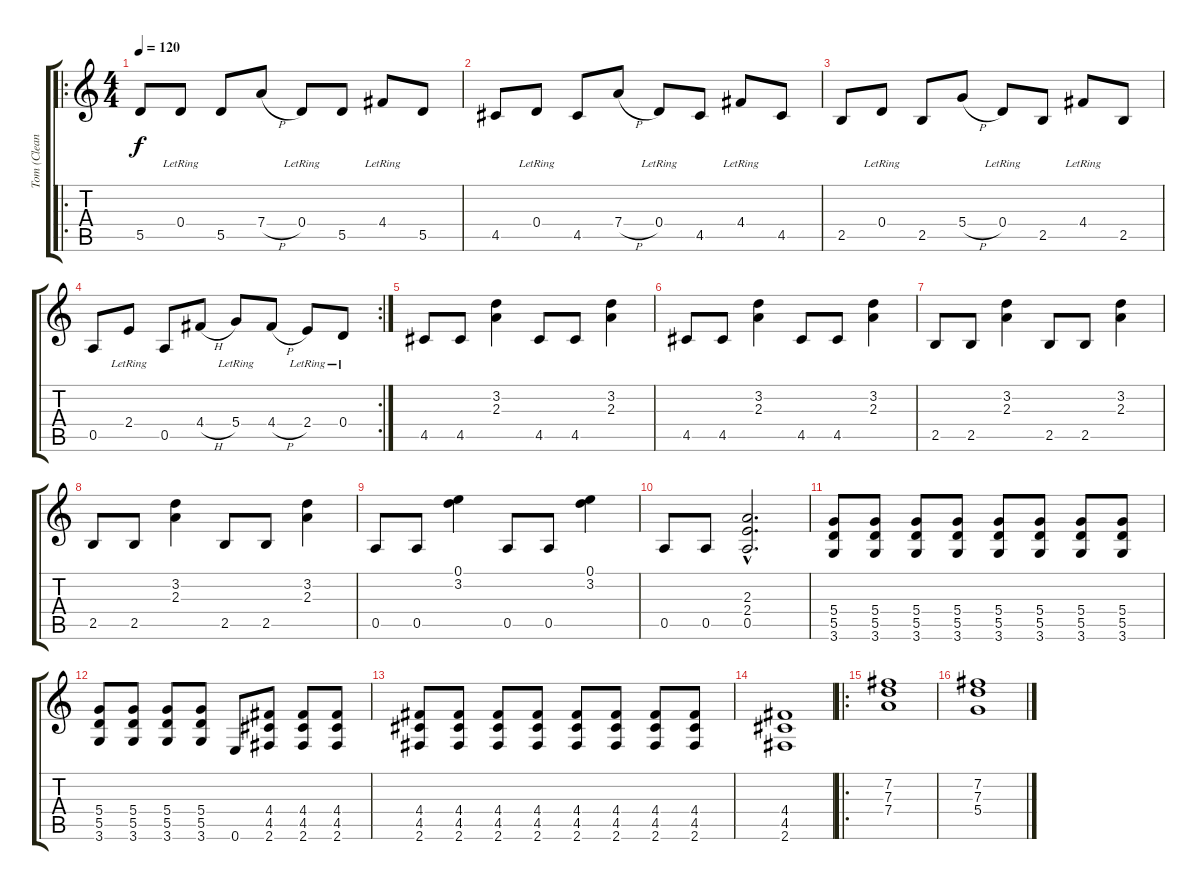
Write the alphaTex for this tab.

\track ("Tom (Clean Guitar)" "Tom (Clean") {instrument electricguitarclean}
\staff {score tabs}
\tuning (E4 B3 G3 D3 A2 E2) {hide}
\ro
\ts (4 4)
\tempo 120
\clef g2
\ks c
5.5.8{dy f instrument electricguitarclean} 0.4{lr}.8 5.5.8 7.4{h}.8 0.4{lr}.8 5.5.8 4.4{lr}.8 5.5.8 |
4.5.8 0.4{lr}.8 4.5.8 7.4{h}.8 0.4{lr}.8 4.5.8 4.4{lr}.8 4.5.8 |
2.5.8 0.4{lr}.8 2.5.8 5.4{h}.8 0.4{lr}.8 2.5.8 4.4{lr}.8 2.5.8 |
\rc 2
0.5.8 2.4{lr}.8 0.5.8 4.4{h}.8 5.4{lr}.8 4.4{h}.8 2.4{lr}.8 0.4{lr}.8 |
4.5.8 4.5.8 (3.2 2.3).4 4.5.8 4.5.8 (3.2 2.3).4 |
4.5.8 4.5.8 (3.2 2.3).4 4.5.8 4.5.8 (3.2 2.3).4 |
2.5.8 2.5.8 (3.2 2.3).4 2.5.8 2.5.8 (3.2 2.3).4 |
2.5.8 2.5.8 (3.2 2.3).4 2.5.8 2.5.8 (3.2 2.3).4 |
0.5.8 0.5.8 (0.1 3.2).4 0.5.8 0.5.8 (0.1 3.2).4 |
0.5.8 0.5.8 (2.3{hac} 2.4{hac} 0.5{hac}).2{d} |
(5.4 5.5 3.6).8 (5.4 5.5 3.6).8 (5.4 5.5 3.6).8 (5.4 5.5 3.6).8 (5.4 5.5 3.6).8 (5.4 5.5 3.6).8 (5.4 5.5 3.6).8 (5.4 5.5 3.6).8 |
(5.4 5.5 3.6).8 (5.4 5.5 3.6).8 (5.4 5.5 3.6).8 (5.4 5.5 3.6).8 0.6.8 (4.4 4.5 2.6).8 (4.4 4.5 2.6).8 (4.4 4.5 2.6).8 |
(4.4 4.5 2.6).8 (4.4 4.5 2.6).8 (4.4 4.5 2.6).8 (4.4 4.5 2.6).8 (4.4 4.5 2.6).8 (4.4 4.5 2.6).8 (4.4 4.5 2.6).8 (4.4 4.5 2.6).8 |
(4.4 4.5 2.6).1 |
\ro
(7.2 7.3 7.4).1 |
(7.2 7.3 5.4).1
